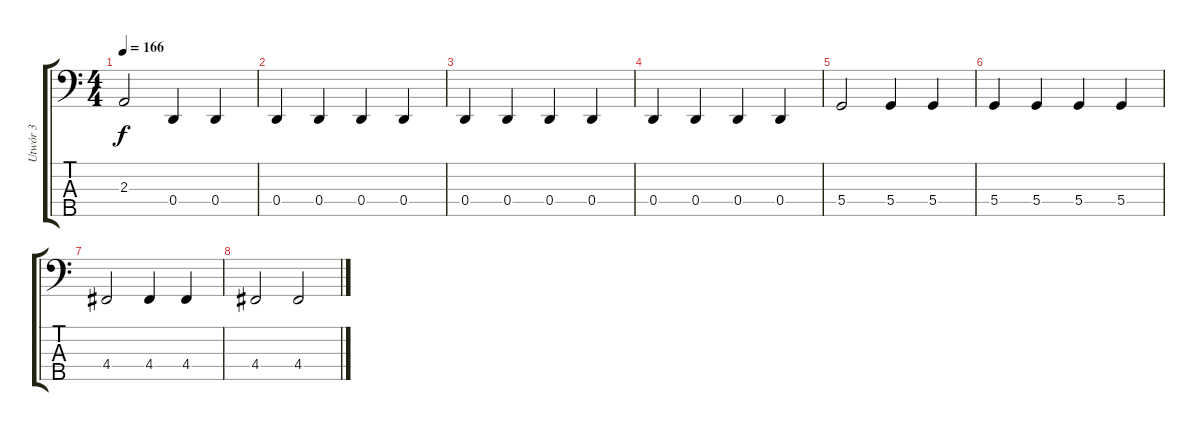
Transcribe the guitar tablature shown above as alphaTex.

\track ("Utwór 3" "Utwór 3") {instrument electricbassfinger}
\staff {score tabs}
\tuning (F2 C2 G1 D1 A0) {hide}
\ts (4 4)
\tempo 166
\clef f4
\ks c
2.3.2{dy f} 0.4.4 0.4.4 |
0.4.4 0.4.4 0.4.4 0.4.4 |
0.4.4 0.4.4 0.4.4 0.4.4 |
0.4.4 0.4.4 0.4.4 0.4.4 |
5.4.2 5.4.4 5.4.4 |
5.4.4 5.4.4 5.4.4 5.4.4 |
4.4.2 4.4.4 4.4.4 |
4.4.2 4.4.2
